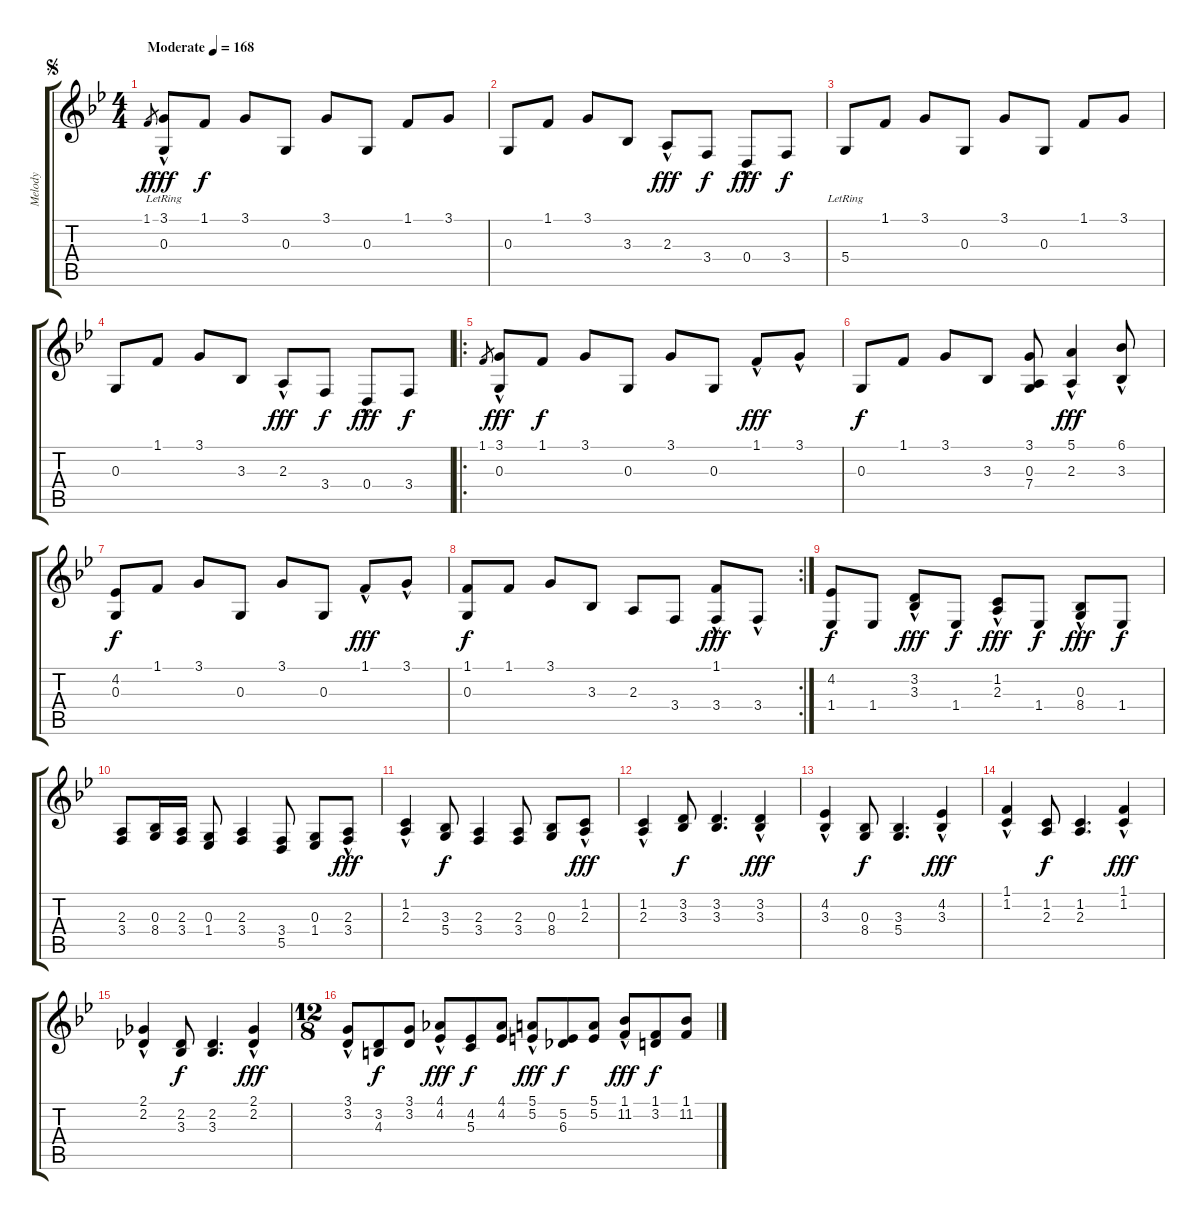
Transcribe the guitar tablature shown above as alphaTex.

\track ("Melody" "Melody") {instrument electricgrandpiano}
\staff {score tabs}
\tuning (E4 B3 G3 D3 A2 E2) {hide}
\ts (4 4)
\jump segno
\tempo (168 "Moderate")
\clef g2
\ks bb
1.1.8{gr dy f instrument electricgrandpiano} (3.1{lr} 0.3{hac}).8{dy fff} 1.1.8{dy f} 3.1.8 0.3.8 3.1.8 0.3.8 1.1.8 3.1.8 |
0.3.8 1.1.8 3.1.8 3.3.8 2.3{hac}.8{dy fff} 3.4.8{dy f} 0.4{hac}.8{dy fff} 3.4.8{dy f} |
5.4{lr}.8 1.1.8 3.1.8 0.3.8 3.1.8 0.3.8 1.1.8 3.1.8 |
0.3.8 1.1.8 3.1.8 3.3.8 2.3{hac}.8{dy fff} 3.4.8{dy f} 0.4{hac}.8{dy fff} 3.4.8{dy f} |
\ro
1.1.8{gr} (3.1 0.3{hac}).8{dy fff} 1.1.8{dy f} 3.1.8 0.3.8 3.1.8 0.3.8 1.1{hac}.8{dy fff} 3.1{hac}.8 |
0.3.8{dy f} 1.1.8 3.1.8 3.3.8 (3.1 0.3 7.4).8 (5.1{hac} 2.3).4{dy fff} (6.1{hac} 3.3).8 |
(4.2 0.3).8{dy f} 1.1.8 3.1.8 0.3.8 3.1.8 0.3.8 1.1{hac}.8{dy fff} 3.1{hac}.8 |
\rc 2
(1.1 0.3).8{dy f} 1.1.8 3.1.8 3.3.8 2.3.8 3.4.8 (1.1 3.4{hac}).8{dy fff} 3.4{hac}.8 |
(4.2 1.4).8{dy f} 1.4.8 (3.2{hac} 3.3).8{dy fff} 1.4.8{dy f} (1.2{hac} 2.3).8{dy fff} 1.4.8{dy f} (0.3{hac} 8.4).8{dy fff} 1.4.8{dy f} |
(2.3 3.4).8 (0.3 8.4).16 (2.3 3.4).16 (0.3 1.4).8 (2.3 3.4).4 (3.4 5.5).8 (0.3 1.4).8 (2.3{hac} 3.4).8{dy fff} |
(1.2 2.3{hac}).4 (3.3 5.4).8{dy f} (2.3 3.4).4 (2.3 3.4).8 (0.3 8.4).8 (1.2 2.3{hac}).8{dy fff} |
(1.2 2.3{hac}).4 (3.2 3.3).8{dy f} (3.2 3.3).4{d} (3.2 3.3{hac}).4{dy fff} |
(4.2 3.3{hac}).4 (0.3 8.4).8{dy f} (3.3 5.4).4{d} (4.2 3.3{hac}).4{dy fff} |
(1.1 1.2{hac}).4 (1.2 2.3).8{dy f} (1.2 2.3).4{d} (1.1 1.2{hac}).4{dy fff} |
(2.1 2.2{hac}).4 (2.2 3.3).8{dy f} (2.2 3.3).4{d} (2.1 2.2{hac}).4{dy fff} |
\ts (12 8)
(3.1{hac} 3.2).8 (3.2 4.3).8{dy f} (3.1 3.2).8 (4.1{hac} 4.2).8{dy fff} (4.2 5.3).8{dy f} (4.1 4.2).8 (5.1{hac} 5.2).8{dy fff} (5.2 6.3).8{dy f} (5.1 5.2).8 (1.1 11.2{hac}).8{dy fff} (1.1 3.2).8{dy f} (1.1 11.2).8
